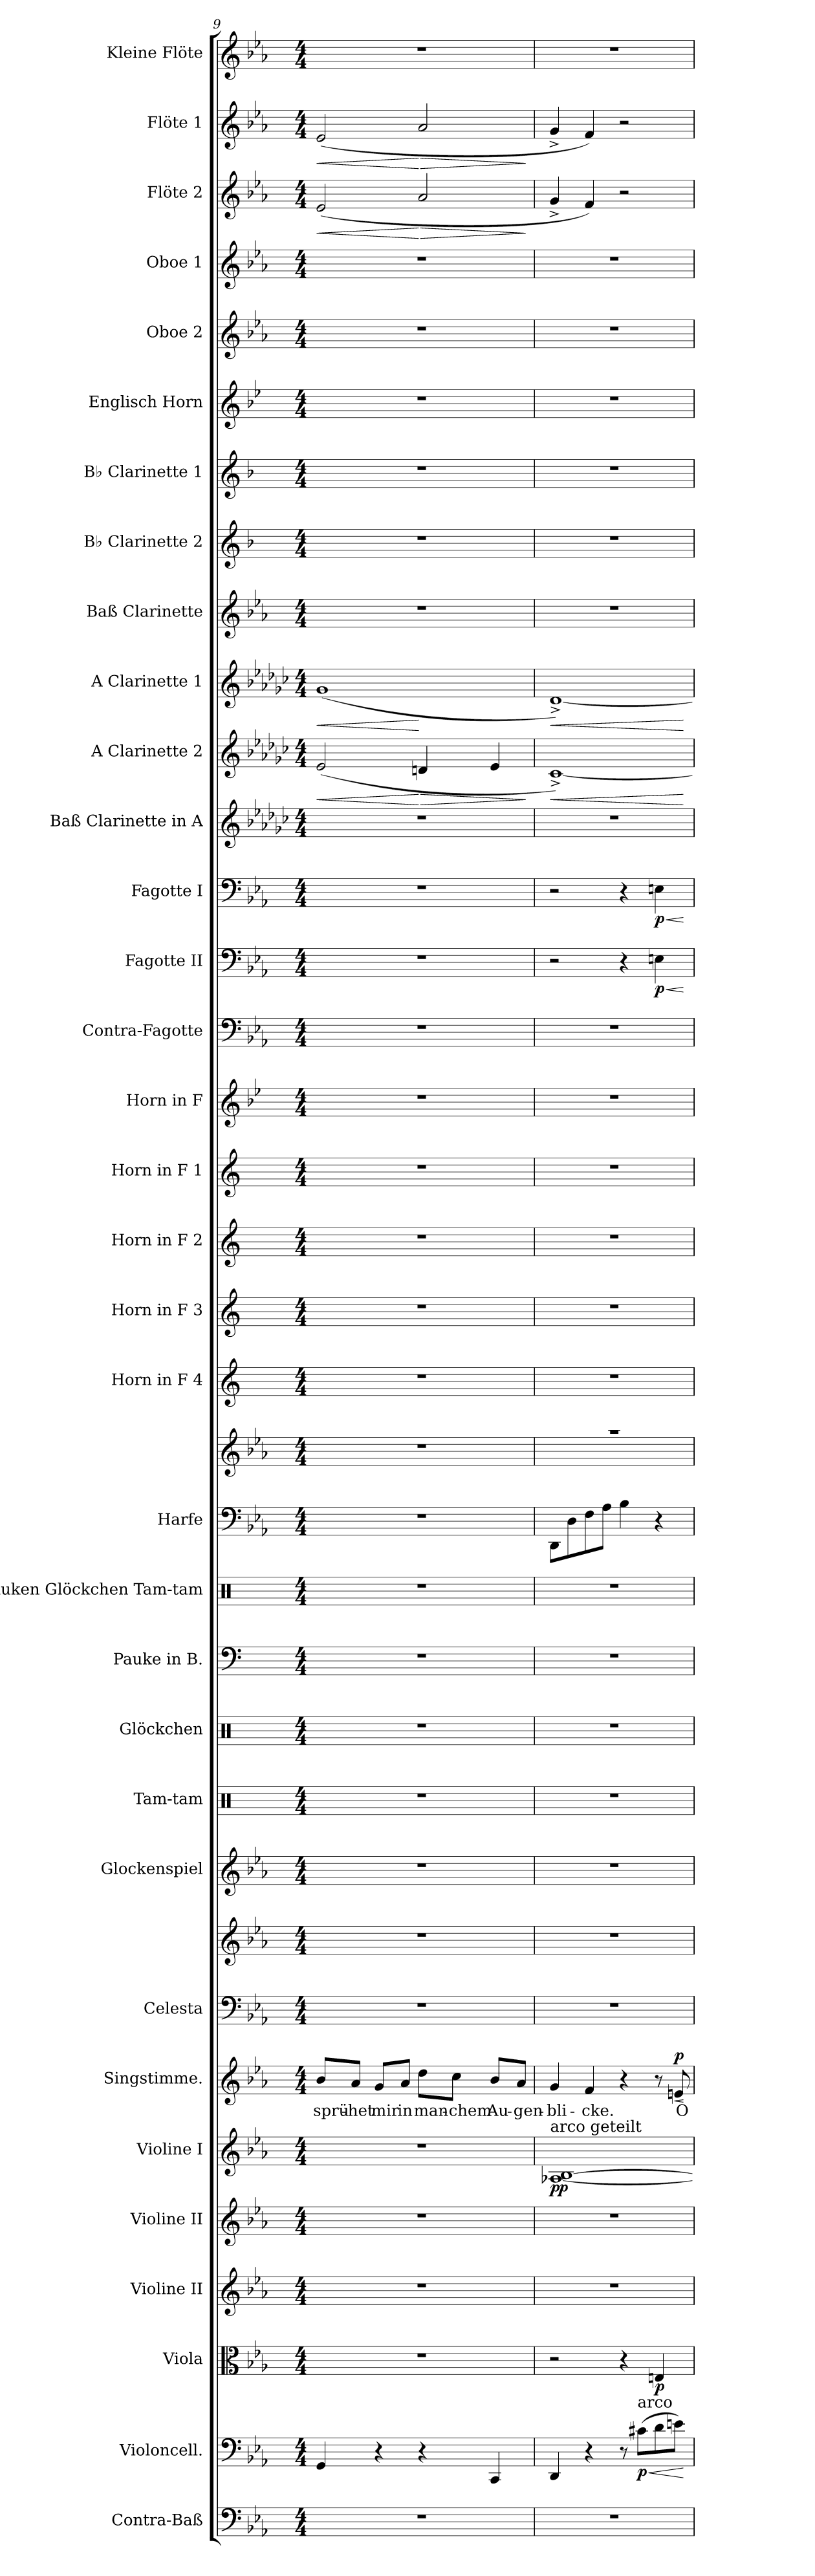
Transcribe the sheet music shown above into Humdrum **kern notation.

**kern	**kern	**dynam	**kern	**dynam	**kern	**kern	**kern	**dynam	**kern	**text	**dynam	**kern	**kern	**kern	**kern	**kern	**kern	**kern	**kern	**kern	**kern	**kern	**kern	**kern	**kern	**kern	**kern	**dynam	**kern	**dynam	**kern	**kern	**dynam	**kern	**dynam	**kern	**kern	**kern	**kern	**kern	**kern	**kern	**dynam	**kern	**dynam	**kern
*part34	*part33	*part33	*part32	*part32	*part31	*part30	*part29	*part29	*part28	*part28	*part28	*part27	*part27	*part26	*part25	*part24	*part23	*part22	*part21	*part21	*part20	*part19	*part18	*part17	*part16	*part15	*part14	*part14	*part13	*part13	*part12	*part11	*part11	*part10	*part10	*part9	*part8	*part7	*part6	*part5	*part4	*part3	*part3	*part2	*part2	*part1
*staff36	*staff35	*staff35	*staff34	*staff34	*staff33	*staff32	*staff31	*staff31	*staff30	*staff30	*staff30	*staff29	*staff28	*staff27	*staff26	*staff25	*staff24	*staff23	*staff22	*staff21	*staff20	*staff19	*staff18	*staff17	*staff16	*staff15	*staff14	*staff14	*staff13	*staff13	*staff12	*staff11	*staff11	*staff10	*staff10	*staff9	*staff8	*staff7	*staff6	*staff5	*staff4	*staff3	*staff3	*staff2	*staff2	*staff1
*I"Contra-Baß	*I"Violoncell.	*	*I"Viola	*	*I"Violine II	*I"Violine II	*I"Violine I	*	*I"Singstimme.	*	*	*I"Celesta	*	*I"Glockenspiel	*I"Tam-tam	*I"Glöckchen	*I"Pauke in B.	*I"Pauken  Glöckchen Tam-tam	*I"Harfe	*	*I"Horn in F 4	*I"Horn in F 3	*I"Horn in F 2	*I"Horn in F 1	*I"Horn in F	*I"Contra-Fagotte	*I"Fagotte II	*	*I"Fagotte I	*	*I"Baß Clarinette in A	*I"A Clarinette 2	*	*I"A Clarinette 1	*	*I"Baß Clarinette	*I"B♭ Clarinette 2	*I"B♭ Clarinette 1	*I"Englisch Horn	*I"Oboe 2	*I"Oboe 1	*I"Flöte 2	*	*I"Flöte 1	*	*I"Kleine Flöte
*I'C.-B.	*I'Vc.	*	*I'Vla.	*	*I'Vln. II	*I'Vln. II	*I'Vln. I	*	*I'Sgst.	*	*	*I'Cel.	*	*I'Glk.	*I'Tam-tam	*I'Gl.	*I'Pauke	*I'Tam-tam	*I'Hfe.	*	*I'Hn. 4	*I'Hn. 3	*I'Hn. 2	*I'Hn. 1	*	*I'C.-Fg.	*I'Fg. II	*	*I'Fg. I	*	*	*I'A Cl. 2	*	*I'A Cl. 1	*	*I'B. Cl.	*I'B♭ Cl. 2	*I'B♭ Cl. 1	*I'E. H.	*I'Ob. 2	*I'Ob. 1	*I'Fl. 2	*	*I'Fl. 1	*	*I'Kl. Fl.
*clefF4	*clefF4	*	*clefC3	*	*clefG2	*clefG2	*clefG2	*	*clefG2	*	*	*clefF4	*clefG2	*clefG2	*clefX	*clefX	*clefF4	*clefX	*clefF4	*clefG2	*clefG2	*clefG2	*clefG2	*clefG2	*clefG2	*clefF4	*clefF4	*	*clefF4	*	*clefG2	*clefG2	*	*clefG2	*	*clefG2	*clefG2	*clefG2	*clefG2	*clefG2	*clefG2	*clefG2	*	*clefG2	*	*clefG2
*ITrd7c12	*	*	*	*	*	*	*	*	*	*	*	*ITrd-7c-12	*ITrd-7c-12	*ITrd-14c-24	*	*	*	*	*	*	*ITrd4c7	*ITrd4c7	*ITrd4c7	*ITrd4c7	*ITrd4c7	*ITrd7c12	*	*	*	*	*ITrd2c3	*ITrd2c3	*	*ITrd2c3	*	*ITrd8c14	*ITrd1c2	*ITrd1c2	*ITrd4c7	*	*	*	*	*	*	*ITrd-7c-12
*k[b-e-a-]	*k[b-e-a-]	*	*k[b-e-a-]	*	*k[b-e-a-]	*k[b-e-a-]	*k[b-e-a-]	*	*k[b-e-a-]	*	*	*k[b-e-a-]	*k[b-e-a-]	*k[b-e-a-]	*k[]	*k[]	*k[]	*k[]	*k[b-e-a-]	*k[b-e-a-]	*k[b-]	*k[b-]	*k[b-]	*k[b-]	*k[b-e-a-]	*k[b-e-a-]	*k[b-e-a-]	*	*k[b-e-a-]	*	*k[b-e-a-]	*k[b-e-a-]	*	*k[b-e-a-]	*	*k[b-e-a-]	*k[b-e-a-]	*k[b-e-a-]	*k[b-e-a-]	*k[b-e-a-]	*k[b-e-a-]	*k[b-e-a-]	*	*k[b-e-a-]	*	*k[b-e-a-]
*M4/4	*M4/4	*	*M4/4	*	*M4/4	*M4/4	*M4/4	*	*M4/4	*	*	*M4/4	*M4/4	*M4/4	*M4/4	*M4/4	*M4/4	*M4/4	*M4/4	*M4/4	*M4/4	*M4/4	*M4/4	*M4/4	*M4/4	*M4/4	*M4/4	*	*M4/4	*	*M4/4	*M4/4	*	*M4/4	*	*M4/4	*M4/4	*M4/4	*M4/4	*M4/4	*M4/4	*M4/4	*	*M4/4	*	*M4/4
=9	=9	=9	=9	=9	=9	=9	=9	=9	=9	=9	=9	=9	=9	=9	=9	=9	=9	=9	=9	=9	=9	=9	=9	=9	=9	=9	=9	=9	=9	=9	=9	=9	=9	=9	=9	=9	=9	=9	=9	=9	=9	=9	=9	=9	=9	=9
!	!	!	!	!	!	!	!	!	!	!LO:LY:b	!	!	!	!	!	!	!	!	!	!	!	!	!	!	!	!	!	!	!	!	!	!	!LO:HP:b	!	!LO:HP:b	!	!	!	!	!	!	!	!LO:HP:b	!	!LO:HP:b	!
*	*	*	*	*	*	*	*	*	*	*	*	*	*	*	*	*	*	*	*	*	*	*	*	*	*	*	*	*	*	*	*	*	*	*^	*	*	*	*	*	*	*	*	*	*	*	*
1r	4GG/	.	1r	.	1r	1r	1r	.	8b-/L	sprü-	.	1r	1r	1r	1r	1r	1r	1r	1r	1r	1r	1r	1r	1r	1r	1r	1r	.	1r	.	1r	(2c/	<	(1e-	2ryy	<	1r	1r	1r	1r	1r	1r	(2e-/	<	(2e-/	<	1r
!	!	!	!	!	!	!	!	!	!	!LO:LY:b	!	!	!	!	!	!	!	!	!	!	!	!	!	!	!	!	!	!	!	!	!	!	!	!	!	!	!	!	!	!	!	!	!	!	!	!	!
.	.	.	.	.	.	.	.	.	8a-/J	-het	.	.	.	.	.	.	.	.	.	.	.	.	.	.	.	.	.	.	.	.	.	.	.	.	.	.	.	.	.	.	.	.	.	.	.	.	.
!	!	!	!	!	!	!	!	!	!	!LO:LY:b	!	!	!	!	!	!	!	!	!	!	!	!	!	!	!	!	!	!	!	!	!	!	!	!	!	!	!	!	!	!	!	!	!	!	!	!	!
.	4r	.	.	.	.	.	.	.	8g/L	mir	.	.	.	.	.	.	.	.	.	.	.	.	.	.	.	.	.	.	.	.	.	.	.	.	.	.	.	.	.	.	.	.	.	.	.	.	.
!	!	!	!	!	!	!	!	!	!	!LO:LY:b	!	!	!	!	!	!	!	!	!	!	!	!	!	!	!	!	!	!	!	!	!	!	!	!	!	!	!	!	!	!	!	!	!	!	!	!	!
.	.	.	.	.	.	.	.	.	8a-/J	in	.	.	.	.	.	.	.	.	.	.	.	.	.	.	.	.	.	.	.	.	.	.	.	.	.	.	.	.	.	.	.	.	.	.	.	.	.
!	!	!	!	!	!	!	!	!	!	!LO:LY:b	!	!	!	!	!	!	!	!	!	!	!	!	!	!	!	!	!	!	!	!	!	!	!LO:HP:n=1:b	!	!	!	!	!	!	!	!	!	!	!LO:HP:n=1:b	!	!LO:HP:n=1:b	!
.	4r	.	.	.	.	.	.	.	8dd\L	man-	.	.	.	.	.	.	.	.	.	.	.	.	.	.	.	.	.	.	.	.	.	4Bn/	[ >	.	2ryy	[	.	.	.	.	.	.	2a-/	[ >	2a-/	[ >	.
!	!	!	!	!	!	!	!	!	!	!LO:LY:b	!	!	!	!	!	!	!	!	!	!	!	!	!	!	!	!	!	!	!	!	!	!	!	!	!	!	!	!	!	!	!	!	!	!	!	!	!
.	.	.	.	.	.	.	.	.	8cc\J	-chem	.	.	.	.	.	.	.	.	.	.	.	.	.	.	.	.	.	.	.	.	.	.	.	.	.	.	.	.	.	.	.	.	.	.	.	.	.
!	!	!	!	!	!	!	!	!	!	!LO:LY:b	!	!	!	!	!	!	!	!	!	!	!	!	!	!	!	!	!	!	!	!	!	!	!	!	!	!	!	!	!	!	!	!	!	!	!	!	!
.	4CC/	.	.	.	.	.	.	.	8b-/L	Au-	.	.	.	.	.	.	.	.	.	.	.	.	.	.	.	.	.	.	.	.	.	4c/	.	.	.	.	.	.	.	.	.	.	.	.	.	.	.
!	!	!	!	!	!	!	!	!	!	!LO:LY:b	!	!	!	!	!	!	!	!	!	!	!	!	!	!	!	!	!	!	!	!	!	!	!	!	!	!	!	!	!	!	!	!	!	!	!	!	!
.	.	.	.	.	.	.	.	.	8a-/J	-gen-	.	.	.	.	.	.	.	.	.	.	.	.	.	.	.	.	.	.	.	.	.	.	.	.	.	.	.	.	.	.	.	.	.	.	.	.	.
*	*	*	*	*	*	*	*	*	*	*	*	*	*	*	*	*	*	*	*	*	*	*	*	*	*	*	*	*	*	*	*	*	*	*v	*v	*	*	*	*	*	*	*	*	*	*	*	*
.	.	.	.	.	.	.	.	.	.	.	.	.	.	.	.	.	.	.	.	.	.	.	.	.	.	.	.	.	.	.	.	.	]	.	.	.	.	.	.	.	.	.	]	.	]	.
!!LO:PB:g=z
=10	=10	=10	=10	=10	=10	=10	=10	=10	=10	=10	=10	=10	=10	=10	=10	=10	=10	=10	=10	=10	=10	=10	=10	=10	=10	=10	=10	=10	=10	=10	=10	=10	=10	=10	=10	=10	=10	=10	=10	=10	=10	=10	=10	=10	=10	=10
!	!	!	!	!	!	!	!LO:TX:a:t=arco geteilt	!	!	!	!	!	!	!	!	!	!	!	!	!	!	!	!	!	!	!	!	!	!	!	!	!	!	!	!	!	!	!	!	!	!	!	!	!	!	!
!	!	!	!	!	!	!	!	!LO:DY:b	!	!LO:LY:b	!	!	!	!	!	!	!	!	!	!	!	!	!	!	!	!	!	!	!	!	!	!	!LO:HP:b	!	!LO:HP:b	!	!	!	!	!	!	!	!	!	!	!
*	*	*	*	*	*	*	*	*	*	*	*	*	*	*	*	*	*	*	*	*^	*	*	*	*	*	*	*	*	*	*	*	*	*	*	*	*	*	*	*	*	*	*	*	*	*	*
1r	4DD/	.	2r	.	1r	1r	[1A-X [1B-	pp	4g/	-bli-	.	1r	1r	1r	1r	1r	1r	1r	8DD\L	1r	1ccyy	1r	1r	1r	1r	1r	1r	2r	.	2r	.	1r	[1A-^)	<	[1B-^)	<	1r	1r	1r	1r	1r	1r	4g^/	.	4g^/	.	1r
.	.	.	.	.	.	.	.	.	.	.	.	.	.	.	.	.	.	.	8D\	.	.	.	.	.	.	.	.	.	.	.	.	.	.	.	.	.	.	.	.	.	.	.	.	.	.	.	.
!	!	!	!	!	!	!	!	!	!	!LO:LY:b	!	!	!	!	!	!	!	!	!	!	!	!	!	!	!	!	!	!	!	!	!	!	!	!	!	!	!	!	!	!	!	!	!	!	!	!	!
.	4r	.	.	.	.	.	.	.	4f/	-cke.	.	.	.	.	.	.	.	.	8F\	.	.	.	.	.	.	.	.	.	.	.	.	.	.	.	.	.	.	.	.	.	.	.	4f/)	.	4f/)	.	.
.	.	.	.	.	.	.	.	.	.	.	.	.	.	.	.	.	.	.	8A-\J	.	.	.	.	.	.	.	.	.	.	.	.	.	.	.	.	.	.	.	.	.	.	.	.	.	.	.	.
.	8r	.	4r	.	.	.	.	.	4r	.	.	.	.	.	.	.	.	.	4B-\	.	.	.	.	.	.	.	.	4r	.	4r	.	.	.	.	.	.	.	.	.	.	.	.	2r	.	2r	.	.
!	!LO:TX:a:t=arco	!	!	!	!	!	!	!	!	!	!	!	!	!	!	!	!	!	!	!	!	!	!	!	!	!	!	!	!	!	!	!	!	!	!	!	!	!	!	!	!	!	!	!	!	!	!
!	!	!LO:HP:b	!	!	!	!	!	!	!	!	!	!	!	!	!	!	!	!	!	!	!	!	!	!	!	!	!	!	!	!	!	!	!	!	!	!	!	!	!	!	!	!	!	!	!	!	!
!	!	!LO:DY:n=1:b	!	!	!	!	!	!	!	!	!	!	!	!	!	!	!	!	!	!	!	!	!	!	!	!	!	!	!	!	!	!	!	!	!	!	!	!	!	!	!	!	!	!	!	!	!
.	(8c#X\L	< p	.	.	.	.	.	.	.	.	.	.	.	.	.	.	.	.	.	.	.	.	.	.	.	.	.	.	.	.	.	.	.	.	.	.	.	.	.	.	.	.	.	.	.	.	.
!	!	!	!	!LO:DY:b	!	!	!	!	!	!	!	!	!	!	!	!	!	!	!	!	!	!	!	!	!	!	!	!	!LO:HP:b	!	!LO:HP:b	!	!	!	!	!	!	!	!	!	!	!	!	!	!	!	!
!	!	!	!	!	!	!	!	!	!	!	!	!	!	!	!	!	!	!	!	!	!	!	!	!	!	!	!	!	!LO:DY:n=1:b	!	!LO:DY:n=1:b	!	!	!	!	!	!	!	!	!	!	!	!	!	!	!	!
.	8d\	.	4En/	p	.	.	.	.	8r	.	.	.	.	.	.	.	.	.	4r	.	.	.	.	.	.	.	.	4En\	< p	4En\	< p	.	.	.	.	.	.	.	.	.	.	.	.	.	.	.	.
!	!	!	!	!	!	!	!	!	!	!LO:LY:b	!LO:HP:b	!	!	!	!	!	!	!	!	!	!	!	!	!	!	!	!	!	!	!	!	!	!	!	!	!	!	!	!	!	!	!	!	!	!	!	!
!	!	!	!	!	!	!	!	!	!	!	!LO:DY:n=1:a	!	!	!	!	!	!	!	!	!	!	!	!	!	!	!	!	!	!	!	!	!	!	!	!	!	!	!	!	!	!	!	!	!	!	!	!
.	8en\J)	.	.	.	.	.	.	.	8en/	O	< p	.	.	.	.	.	.	.	.	.	.	.	.	.	.	.	.	.	.	.	.	.	.	.	.	.	.	.	.	.	.	.	.	.	.	.	.
*	*	*	*	*	*	*	*	*	*	*	*	*	*	*	*	*	*	*	*	*v	*v	*	*	*	*	*	*	*	*	*	*	*	*	*	*	*	*	*	*	*	*	*	*	*	*	*	*
.	.	[	.	.	.	.	.	.	.	.	[	.	.	.	.	.	.	.	.	.	.	.	.	.	.	.	.	[	.	[	.	.	[	.	[	.	.	.	.	.	.	.	.	.	.	.
=	=	=	=	=	=	=	=	=	=	=	=	=	=	=	=	=	=	=	=	=	=	=	=	=	=	=	=	=	=	=	=	=	=	=	=	=	=	=	=	=	=	=	=	=	=	=
*-	*-	*-	*-	*-	*-	*-	*-	*-	*-	*-	*-	*-	*-	*-	*-	*-	*-	*-	*-	*-	*-	*-	*-	*-	*-	*-	*-	*-	*-	*-	*-	*-	*-	*-	*-	*-	*-	*-	*-	*-	*-	*-	*-	*-	*-	*-
